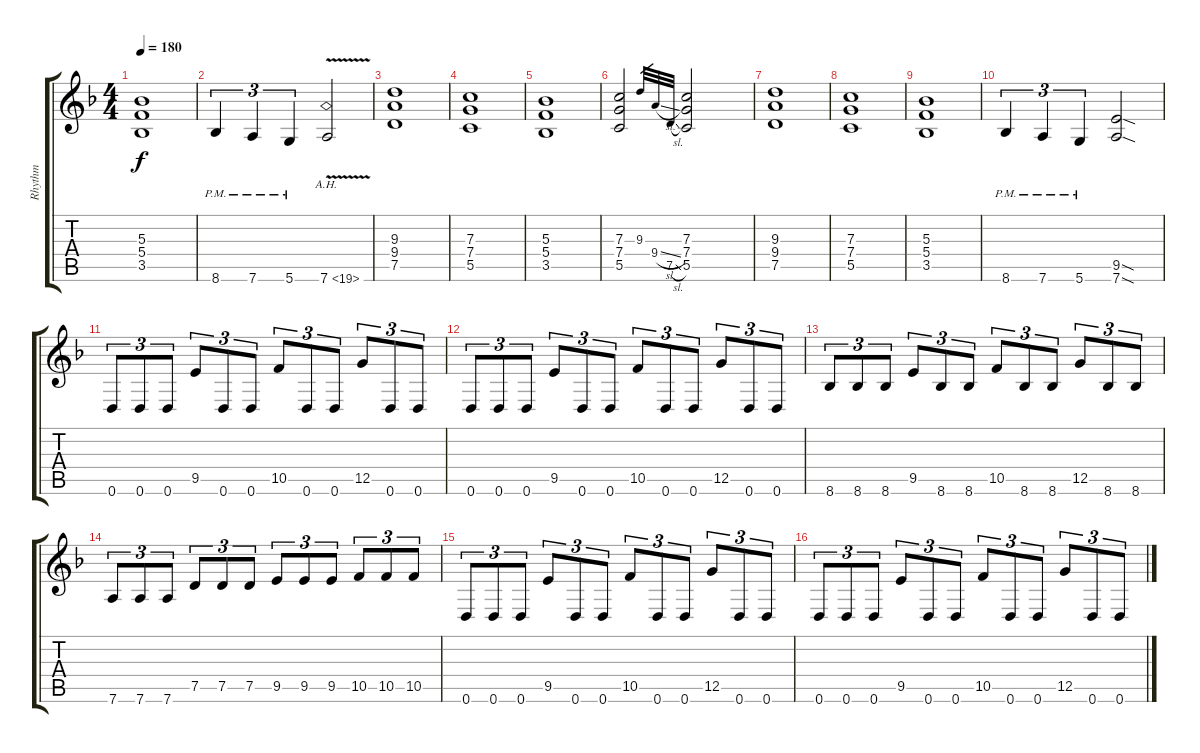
\track ("Rhythm" "Rhythm") {instrument distortionguitar}
\staff {score tabs}
\tuning (D4 A3 F3 C3 G2 D2) {hide}
\ts (4 4)
\tempo 180
\clef g2
\ks dminor
(5.3 5.4 3.5).1{dy f} |
8.6{pm}.4{tu (3 2)} 7.6{pm}.4{tu (3 2)} 5.6{pm}.4{tu (3 2)} 7.6{ah 12 v}.2 |
(9.3 9.4 7.5).1 |
(7.3 7.4 5.5).1 |
(5.3 5.4 3.5).1 |
(7.3 7.4 5.5).2 9.3.32{gr} 9.4{sl}.32{gr} 7.5{sl}.32{gr} (7.3 7.4 5.5).2 |
(9.3 9.4 7.5).1 |
(7.3 7.4 5.5).1 |
(5.3 5.4 3.5).1 |
8.6{pm}.4{tu (3 2)} 7.6{pm}.4{tu (3 2)} 5.6{pm}.4{tu (3 2)} (9.5{sod} 7.6{sod}).2 |
0.6.8{tu (3 2)} 0.6.8{tu (3 2)} 0.6.8{tu (3 2)} 9.5.8{tu (3 2)} 0.6.8{tu (3 2)} 0.6.8{tu (3 2)} 10.5.8{tu (3 2)} 0.6.8{tu (3 2)} 0.6.8{tu (3 2)} 12.5.8{tu (3 2)} 0.6.8{tu (3 2)} 0.6.8{tu (3 2)} |
0.6.8{tu (3 2)} 0.6.8{tu (3 2)} 0.6.8{tu (3 2)} 9.5.8{tu (3 2)} 0.6.8{tu (3 2)} 0.6.8{tu (3 2)} 10.5.8{tu (3 2)} 0.6.8{tu (3 2)} 0.6.8{tu (3 2)} 12.5.8{tu (3 2)} 0.6.8{tu (3 2)} 0.6.8{tu (3 2)} |
8.6.8{tu (3 2)} 8.6.8{tu (3 2)} 8.6.8{tu (3 2)} 9.5.8{tu (3 2)} 8.6.8{tu (3 2)} 8.6.8{tu (3 2)} 10.5.8{tu (3 2)} 8.6.8{tu (3 2)} 8.6.8{tu (3 2)} 12.5.8{tu (3 2)} 8.6.8{tu (3 2)} 8.6.8{tu (3 2)} |
7.6.8{tu (3 2)} 7.6.8{tu (3 2)} 7.6.8{tu (3 2)} 7.5.8{tu (3 2)} 7.5.8{tu (3 2)} 7.5.8{tu (3 2)} 9.5.8{tu (3 2)} 9.5.8{tu (3 2)} 9.5.8{tu (3 2)} 10.5.8{tu (3 2)} 10.5.8{tu (3 2)} 10.5.8{tu (3 2)} |
0.6.8{tu (3 2)} 0.6.8{tu (3 2)} 0.6.8{tu (3 2)} 9.5.8{tu (3 2)} 0.6.8{tu (3 2)} 0.6.8{tu (3 2)} 10.5.8{tu (3 2)} 0.6.8{tu (3 2)} 0.6.8{tu (3 2)} 12.5.8{tu (3 2)} 0.6.8{tu (3 2)} 0.6.8{tu (3 2)} |
0.6.8{tu (3 2)} 0.6.8{tu (3 2)} 0.6.8{tu (3 2)} 9.5.8{tu (3 2)} 0.6.8{tu (3 2)} 0.6.8{tu (3 2)} 10.5.8{tu (3 2)} 0.6.8{tu (3 2)} 0.6.8{tu (3 2)} 12.5.8{tu (3 2)} 0.6.8{tu (3 2)} 0.6.8{tu (3 2)}
